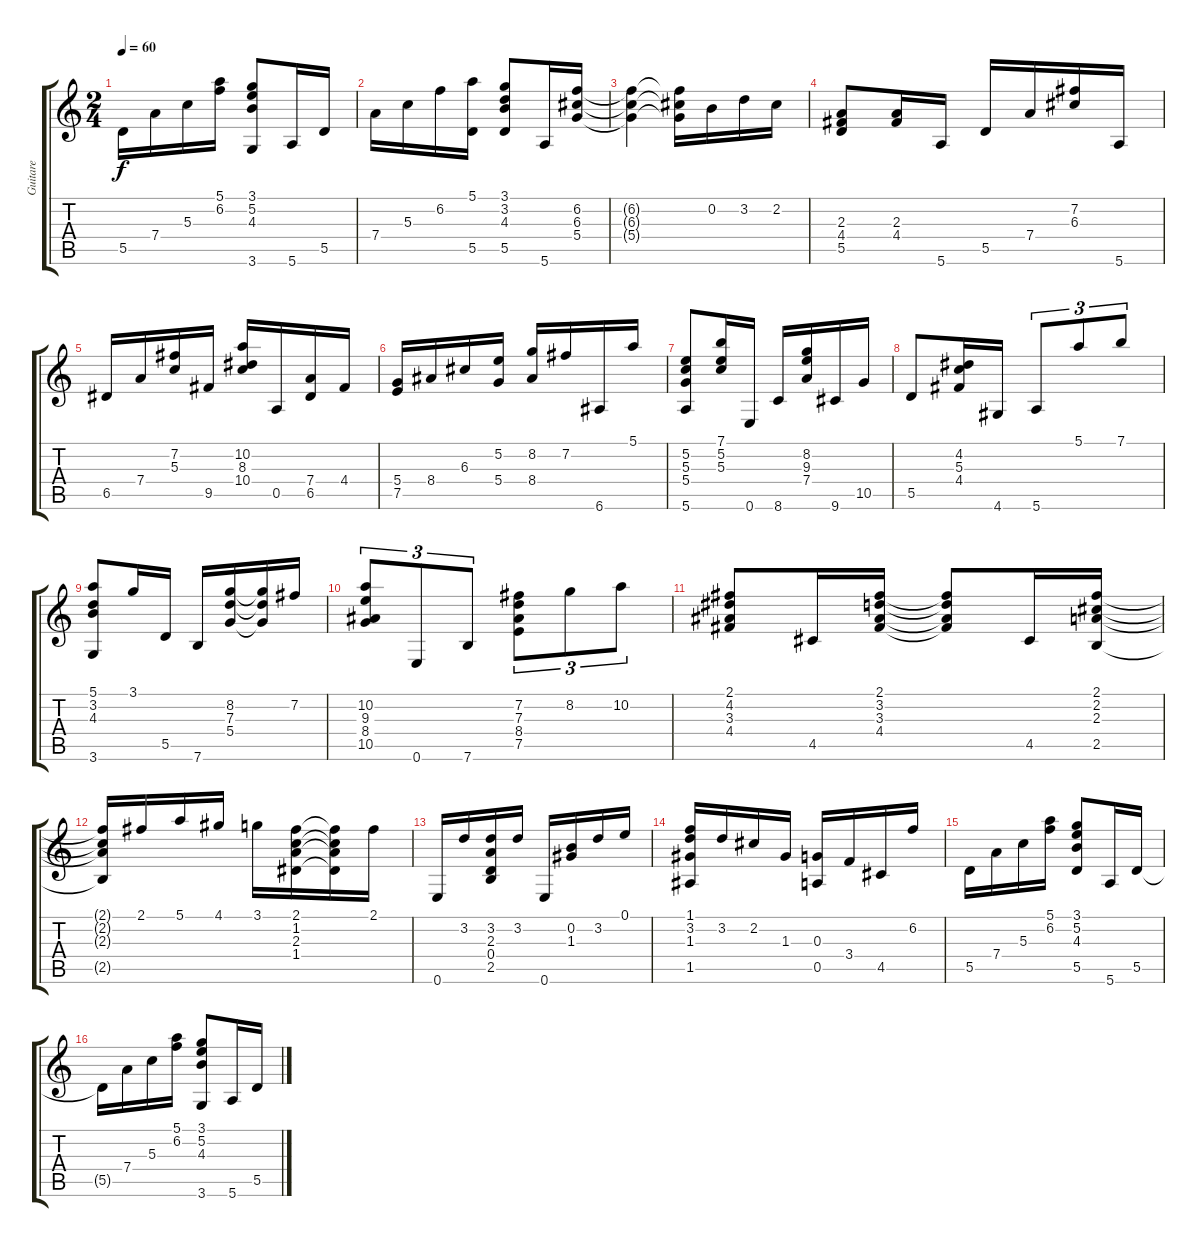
\track ("Guitare" "Guitare") {instrument acousticguitarnylon}
\staff {score tabs}
\tuning (E4 B3 G3 D3 A2 E2) {hide}
\ts (2 4)
\tempo 60
\clef g2
\ks c
5.5{t}.16{dy f} 7.4.16 5.3.16 (5.1 6.2).16 (3.1 5.2 4.3 3.6).8 5.6.16 5.5.16 |
7.4.16 5.3.16 6.2.16 (5.1 5.5).16 (3.1 3.2 4.3 5.5).8 5.6.16 (6.2 6.3 5.4).16 |
(6.2{t} 6.3{t} 5.4{t}).4 (6.2{t} 6.3{t} 5.4{t}).16 0.2.16 3.2.16 2.2.16 |
(2.3 4.4 5.5).8 (2.3 4.4).16 5.6.16 5.5.16 7.4.16 (7.2 6.3).16 5.6.16 |
6.5.16 7.4.16 (7.2 5.3).16 9.5.16 (10.2 8.3 10.4).16 0.5.16 (7.4 6.5).16 4.4.16 |
(5.4 7.5).16 8.4.16 6.3.16 (5.2 5.4).16 (8.2 8.4).16 7.2.16 6.6.16 5.1.16 |
(5.2 5.3 5.4 5.6).8 (7.1 5.2 5.3).16 0.6.16 8.6.16 (8.2 9.3 7.4).16 9.6.16 10.5.16 |
5.5.8 (4.2 5.3 4.4).16 4.6.16 5.6.8{tu (3 2)} 5.1.8{tu (3 2)} 7.1.8{tu (3 2)} |
(5.1 3.2 4.3 3.6).8 3.1.16 5.5.16 7.6.16 (8.2 7.3 5.4).16 (8.2{t} 7.3{t} 5.4{t}).16 7.2.16 |
(10.2 9.3 8.4 10.5).8{tu (3 2)} 0.6.8{tu (3 2)} 7.6.8{tu (3 2)} (7.2 7.3 8.4 7.5).8{tu (3 2)} 8.2.8{tu (3 2)} 10.2.8{tu (3 2)} |
(2.1 4.2 3.3 4.4).8 4.5.16 (2.1 3.2 3.3 4.4).16 (2.1{t} 3.2{t} 3.3{t} 4.4{t}).8 4.5.16 (2.1 2.2 2.3 2.5).16 |
(2.1{t} 2.2{t} 2.3{t} 2.5{t}).16 2.1.16 5.1.16 4.1.16 3.1.16 (2.1 1.2 2.3 1.4).16 (2.1{t} 1.2{t} 2.3{t} 1.4{t}).16 2.1.16 |
0.6.16 3.2.16 (3.2 2.3 0.4 2.5).16 3.2.16 0.6.16 (0.2 1.3).16 3.2.16 0.1.16 |
(1.1 3.2 1.3 1.5).16 3.2.16 2.2.16 1.3.16 (0.3 0.5).16 3.4.16 4.5.16 6.2.16 |
5.5.16 7.4.16 5.3.16 (5.1 6.2).16 (3.1 5.2 4.3 5.5).8 5.6.16 5.5.16 |
5.5{t}.16 7.4.16 5.3.16 (5.1 6.2).16 (3.1 5.2 4.3 3.6).8 5.6.16 5.5.16
